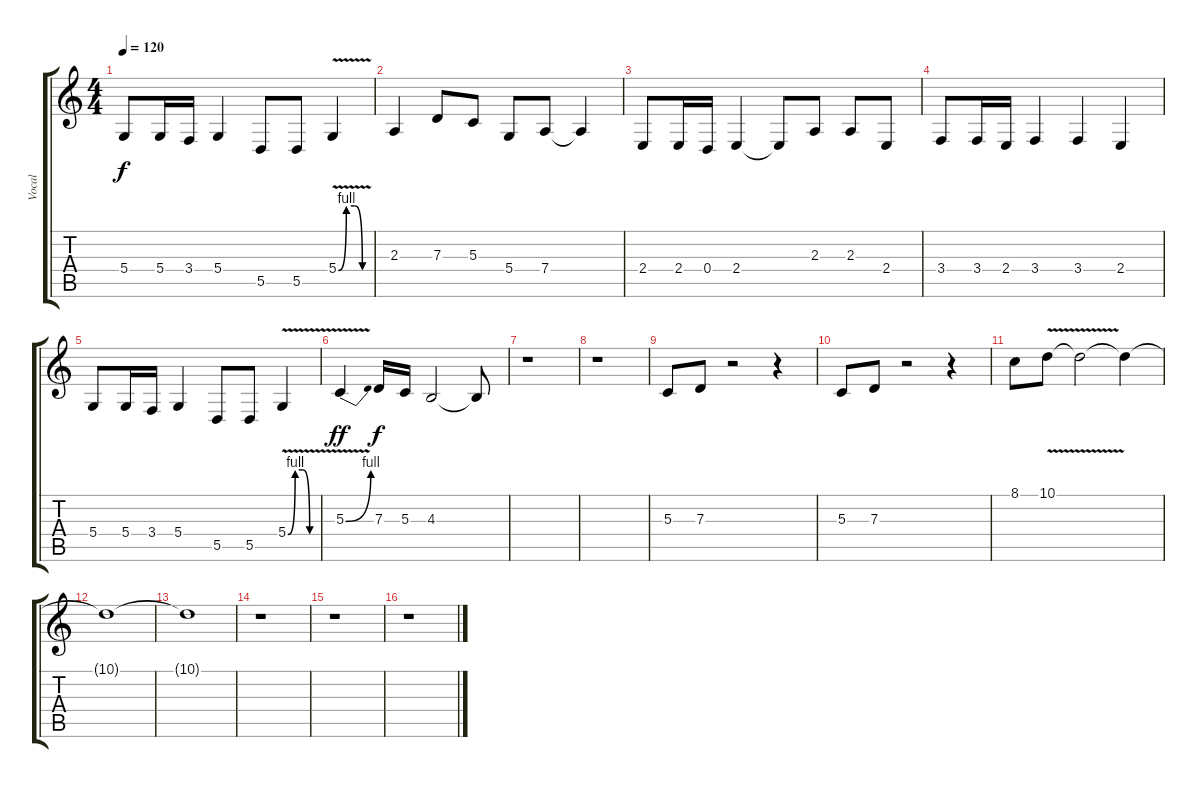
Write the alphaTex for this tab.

\track ("Vocal" "Vocal") {instrument sopranosax}
\staff {score tabs}
\tuning (E4 B3 G3 D3 A2 E2) {hide}
\ts (4 4)
\tempo 120
\clef g2
\ks c
5.4.8{dy f} 5.4.16 3.4.16 5.4.4 5.5.8 5.5.8 5.4{be (custom 0 0 15 4 30 4 45 0 60 0) v}.4 |
2.3.4 7.3.8 5.3.8 5.4.8 7.4.8 7.4{t}.4 |
2.4.8 2.4.16 0.4.16 2.4.4 2.4{t}.8 2.3.8 2.3.8 2.4.8 |
3.4.8 3.4.16 2.4.16 3.4.4 3.4.4 2.4.4 |
5.4.8 5.4.16 3.4.16 5.4.4 5.5.8 5.5.8 5.4{be (custom 0 0 15 4 30 4 45 0 60 0) v}.4 |
5.3{be (bend 0 0 60 4) v}.4{dy ff} 7.3.16{dy f} 5.3.16 4.3.2 4.3{t}.8 |
r.1 |
r.1 |
5.3.8 7.3.8 r.2 r.4 |
5.3.8 7.3.8 r.2 r.4 |
8.1.8 10.1{v}.8{volume 6} 10.1{t}.2 10.1{t}.4 |
10.1{t}.1 |
10.1{t}.1 |
r.1 |
r.1 |
r.1
